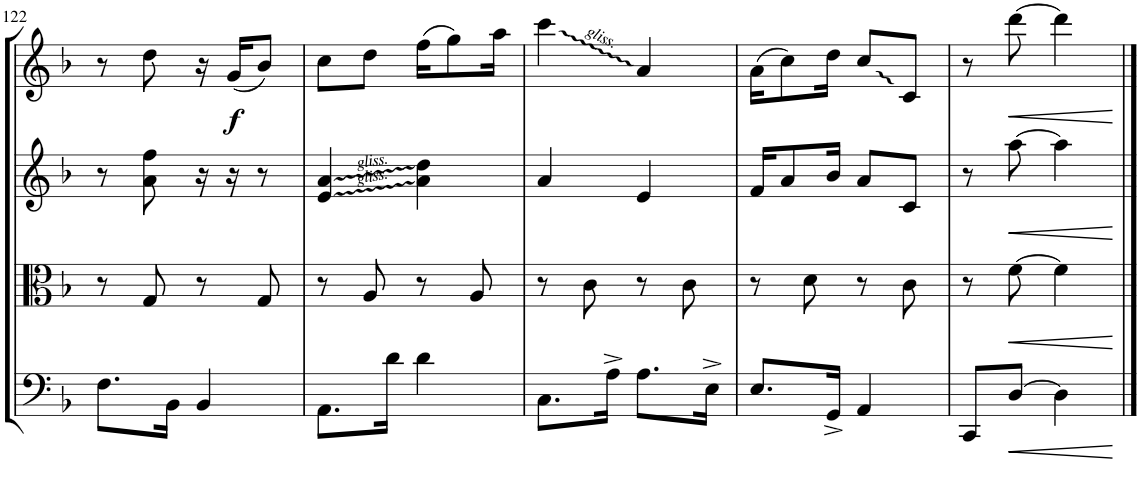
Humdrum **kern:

**kern	**dynam	**kern	**dynam	**kern	**dynam	**kern	**dynam
*part4	*part4	*part3	*part3	*part2	*part2	*part1	*part1
*staff4	*staff4	*staff3	*staff3	*staff2	*staff2	*staff1	*staff1
*I"Violoncello	*	*I"Viola	*	*I"Violin II	*	*I"Violin I	*
*I'Vc	*	*I'Vla	*	*I'Vln	*	*I'Vln	*
!!LO:PB:g=z
*clefF4	*	*clefC3	*	*clefG2	*	*clefG2	*
*k[b-]	*	*k[b-]	*	*k[b-]	*	*k[b-]	*
*M2/4	*	*M2/4	*	*M2/4	*	*M2/4	*
=122	=122	=122	=122	=122	=122	=122	=122
8.F\L	.	8r	.	8r	.	8r	.
.	.	8G/	.	8a\ 8ff\	.	8dd\	.
16BB-\Jk	.	.	.	.	.	.	.
4BB-/	.	8r	.	16r	.	16r	.
!	!	!	!	!	!	!	!LO:DY:b
.	.	.	.	16r	.	(16g/KL	f
.	.	8G/	.	8r	.	8b-/J)	.
=123	=123	=123	=123	=123	=123	=123	=123
8.AA\L	.	8r	.	4e/ 4a/	.	8cc\L	.
.	.	8A/	.	.	.	8dd\J	.
16d\Jk	.	.	.	.	.	.	.
4d\	.	8r	.	4a\ 4dd\	.	(16ff\KL	.
.	.	.	.	.	.	8gg\)	.
.	.	8A/	.	.	.	.	.
.	.	.	.	.	.	16aa\Jk	.
=124	=124	=124	=124	=124	=124	=124	=124
8.C\L	.	8r	.	4a/	.	4ccc\	.
.	.	8c\	.	.	.	.	.
16A^\Jk	.	.	.	.	.	.	.
8.A\L	.	8r	.	4e/	.	4a/	.
.	.	8c\	.	.	.	.	.
16E^\Jk	.	.	.	.	.	.	.
=125	=125	=125	=125	=125	=125	=125	=125
8.E/L	.	8r	.	16f/KL	.	(16a\KL	.
.	.	.	.	8a/	.	8cc\)	.
.	.	8d\	.	.	.	.	.
16GG^/Jk	.	.	.	16b-/Jk	.	16dd\Jk	.
4AA/	.	8r	.	8a/L	.	8cc/L	.
.	.	8c\	.	8c/J	.	8c/J	.
=126	=126	=126	=126	=126	=126	=126	=126
8CC/L	.	8r	.	8r	.	8r	.
!	!LO:HP:b	!	!LO:HP:b	!	!LO:HP:b	!	!LO:HP:b
[8D/J	<	[8f\	<	[8aa\	<	[8ddd\	<
4D\]	.	4f\]	.	4aa\]	.	4ddd\]	.
.	[	.	[	.	[	.	[
==	==	==	==	==	==	==	==
*-	*-	*-	*-	*-	*-	*-	*-
